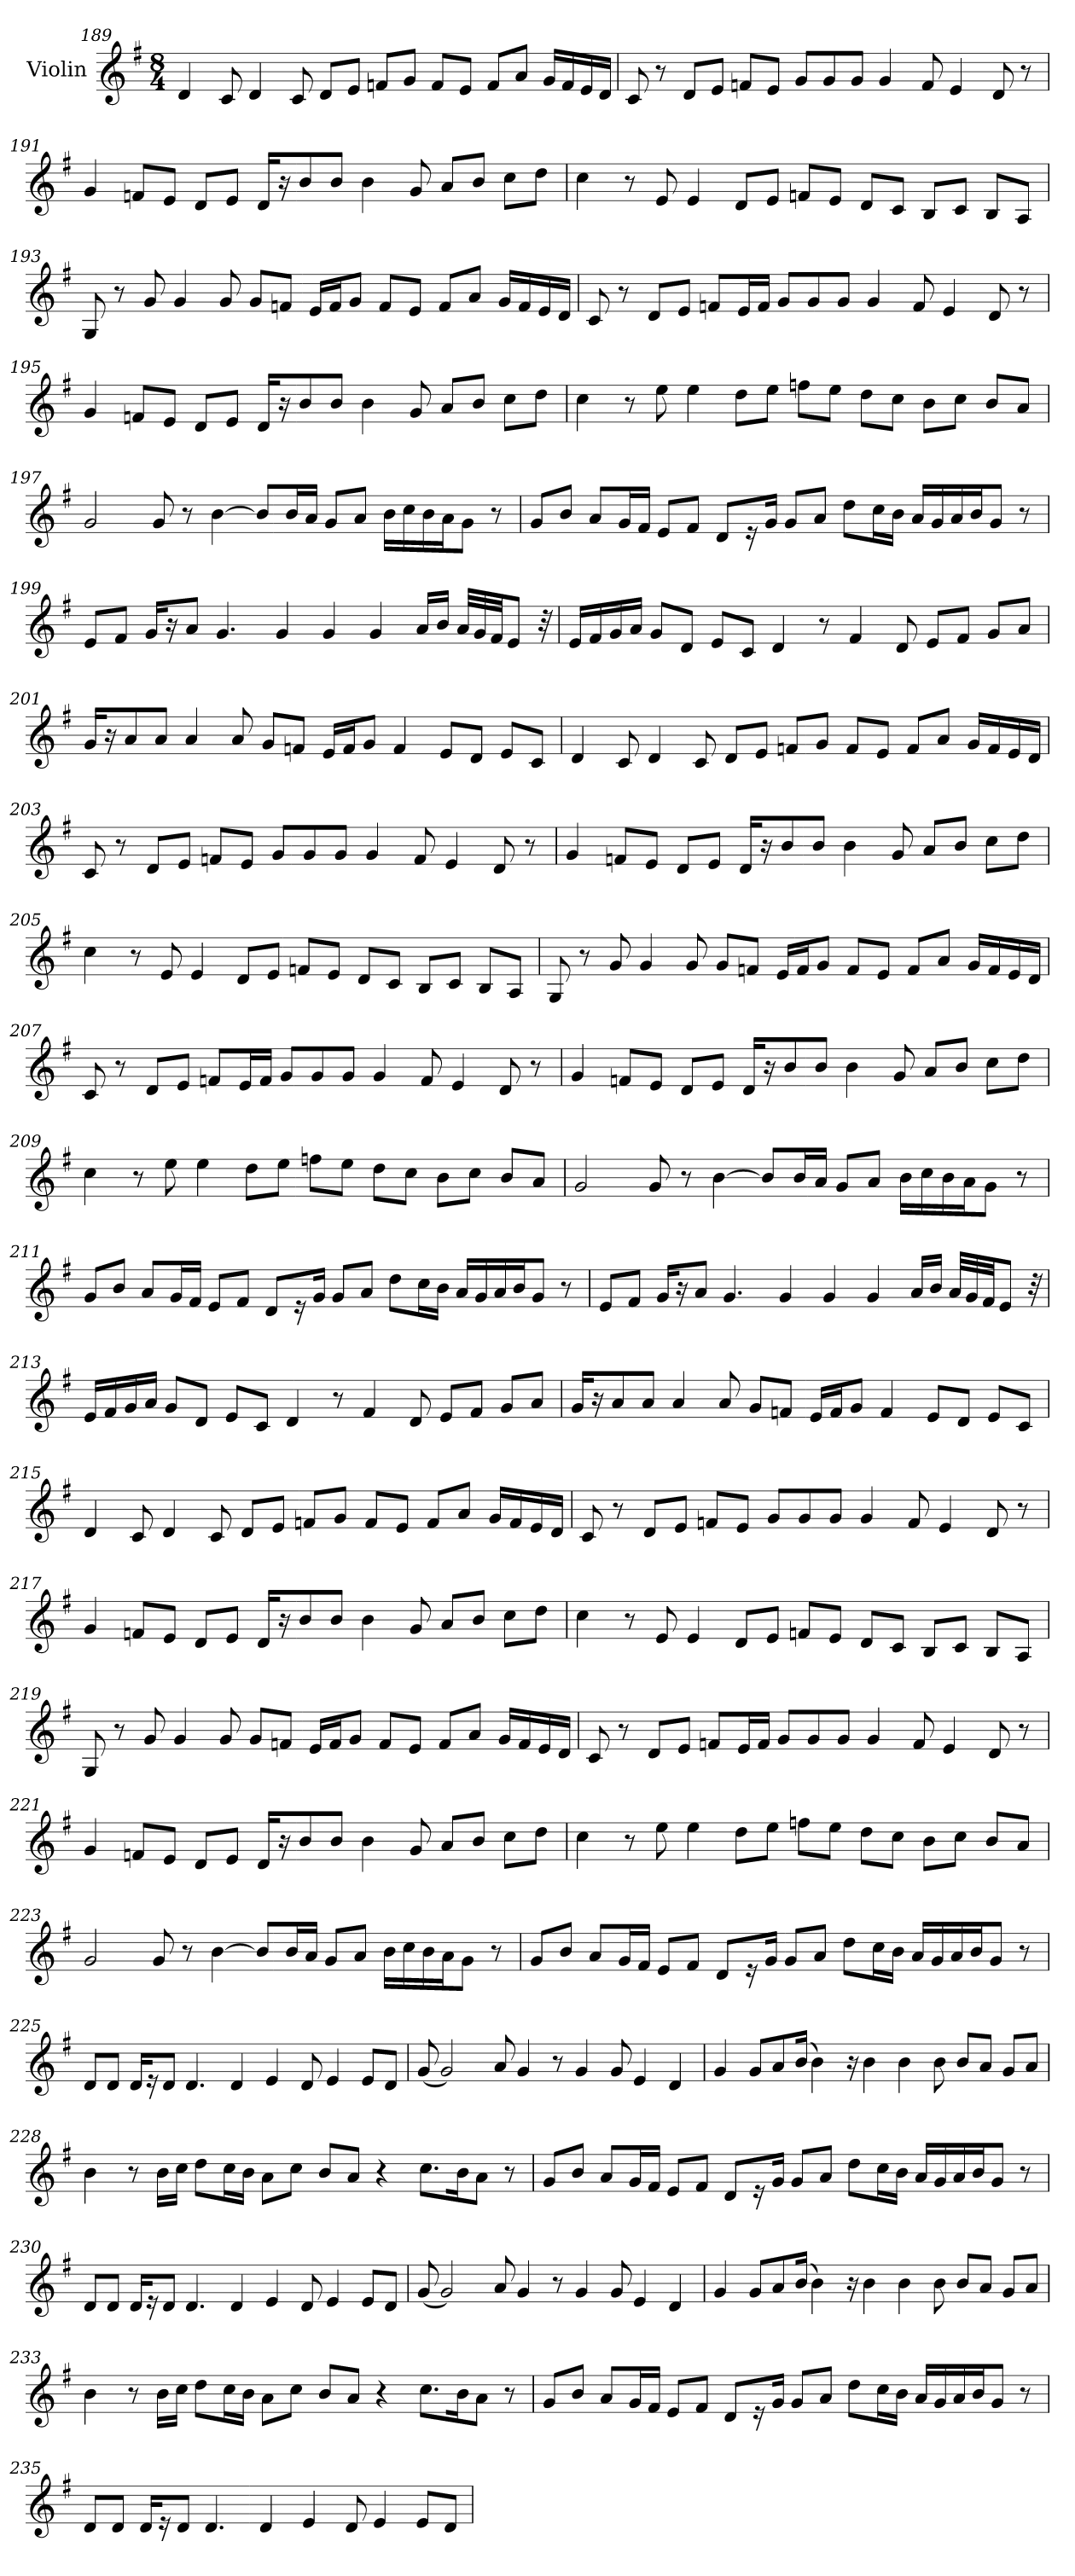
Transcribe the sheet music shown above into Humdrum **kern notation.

**kern
*part1
*staff1
*I"Violin
*clefG2
*k[f#]
*G:
*M8/4
=189
4d/
8c/
4d/
8c/
8d/L
8e/J
8fn/L
8g/J
8f/L
8e/J
8f/L
8a/J
16g/LL
16fi/
16ei/
16di/JJ
!!LO:LB:g=z
=190
8c/
8r
8d/L
8e/J
8fn/L
8e/J
8g/L
8g/
8g/J
4g/
8fi/
4ei/
8di/
8r
=191
4g/
8fni/L
8ei/J
8di/L
8e/J
16d/KL
16r
8b/
8b/J
4b\
8g/
8a/L
8b/J
8cc\L
8dd\J
!!LO:PB:g=z
=192
4cc\
8r
8e/
4e/
8d/L
8e/J
8fni/L
8ei/J
8di/L
8cj/J
8B/L
8c/J
8B/L
8A/J
=193
8G/
8r
8g/
4g/
8g/
8g/L
8fn/J
16e/LL
16f/J
8g/J
8f/L
8e/J
8f/L
8a/J
16g/LL
16fi/
16ei/
16di/JJ
!!LO:LB:g=z
=194
8c/
8r
8d/L
8e/J
8fn/L
16e/L
16f/JJ
8g/L
8g/
8g/J
4g/
8fi/
4ei/
8di/
8r
=195
4g/
8fni/L
8ei/J
8di/L
8e/J
16d/KL
16r
8b/
8b/J
4b\
8g/
8a/L
8b/J
8cc\L
8dd\J
!!LO:LB:g=z
=196
4cc\
8r
8ee\
4ee\
8dd\L
8ee\J
8ffni\L
8eei\J
8ddi\L
8ccj\J
8b\L
8cc\J
8b/L
8a/J
=197
2g/
8g/
8r
[4b\
8b/L]
16bZ/L
16aZ/JJ
8gZ/L
8a/J
16b\LL
16cc\
16bZ\
16aZ\J
8gZ\J
8r
!!LO:LB:g=z
=198
8g/L
8bZ/J
8aZ/L
16gZ/L
16f#/JJ
8e/L
8f#/J
8d/L
16r
16g/Jk
8g/L
8a/J
8dd\L
16cc\L
16bZ\JJ
16aZ/LL
16gZ/
16a/
16b/J
8g/J
8r
=199
8eV/L
8f#V/J
16gV/KL
16r
8a/J
4.g/
4g/
4g/
4g/
16a/LL
16bZ/JJ
32aZ/LLL
32gZ/
32f#/JJ
8e/J
32r
!!LO:LB:g=z
=200
16eV/LL
16f#V/
16gV/
16a/JJ
8g/L
8d/J
8e/L
8c/J
4d/
8r
4f#/
8d/
8eV/L
8f#V/J
8gV/L
8a/J
=201
16g/KL
16r
8a/
8a/J
4a/
8a/
8g/L
8fn/J
16e/LL
16f/J
8g/J
4fi/
8ei/L
8di/J
8e/L
8c/J
!!LO:LB:g=z
=202
4d/
8c/
4d/
8c/
8d/L
8e/J
8fn/L
8g/J
8f/L
8e/J
8f/L
8a/J
16g/LL
16fi/
16ei/
16di/JJ
=203
8c/
8r
8d/L
8e/J
8fn/L
8e/J
8g/L
8g/
8g/J
4g/
8fi/
4ei/
8di/
8r
!!LO:LB:g=z
=204
4g/
8fni/L
8ei/J
8di/L
8e/J
16d/KL
16r
8b/
8b/J
4b\
8g/
8a/L
8b/J
8cc\L
8dd\J
=205
4cc\
8r
8e/
4e/
8d/L
8e/J
8fni/L
8ei/J
8di/L
8cj/J
8B/L
8c/J
8B/L
8A/J
!!LO:LB:g=z
=206
8G/
8r
8g/
4g/
8g/
8g/L
8fn/J
16e/LL
16f/J
8g/J
8f/L
8e/J
8f/L
8a/J
16g/LL
16fi/
16ei/
16di/JJ
=207
8c/
8r
8d/L
8e/J
8fn/L
16e/L
16f/JJ
8g/L
8g/
8g/J
4g/
8fi/
4ei/
8di/
8r
!!LO:PB:g=z
=208
4g/
8fni/L
8ei/J
8di/L
8e/J
16d/KL
16r
8b/
8b/J
4b\
8g/
8a/L
8b/J
8cc\L
8dd\J
=209
4cc\
8r
8ee\
4ee\
8dd\L
8ee\J
8ffni\L
8eei\J
8ddi\L
8ccj\J
8b\L
8cc\J
8b/L
8a/J
!!LO:LB:g=z
=210
2g/
8g/
8r
[4b\
8b/L]
16bZ/L
16aZ/JJ
8gZ/L
8a/J
16b\LL
16cc\
16bZ\
16aZ\J
8gZ\J
8r
=211
8g/L
8bZ/J
8aZ/L
16gZ/L
16f#/JJ
8e/L
8f#/J
8d/L
16r
16g/Jk
8g/L
8a/J
8dd\L
16cc\L
16bZ\JJ
16aZ/LL
16gZ/
16a/
16b/J
8g/J
8r
!!LO:LB:g=z
=212
8eV/L
8f#V/J
16gV/KL
16r
8a/J
4.g/
4g/
4g/
4g/
16a/LL
16bZ/JJ
32aZ/LLL
32gZ/
32f#/JJ
8e/J
32r
=213
16eV/LL
16f#V/
16gV/
16a/JJ
8g/L
8d/J
8e/L
8c/J
4d/
8r
4f#/
8d/
8eV/L
8f#V/J
8gV/L
8a/J
!!LO:LB:g=z
=214
16g/KL
16r
8a/
8a/J
4a/
8a/
8g/L
8fn/J
16e/LL
16f/J
8g/J
4fi/
8ei/L
8di/J
8e/L
8c/J
=215
4d/
8c/
4d/
8c/
8d/L
8e/J
8fn/L
8g/J
8f/L
8e/J
8f/L
8a/J
16g/LL
16fi/
16ei/
16di/JJ
!!LO:LB:g=z
=216
8c/
8r
8d/L
8e/J
8fn/L
8e/J
8g/L
8g/
8g/J
4g/
8fi/
4ei/
8di/
8r
=217
4g/
8fni/L
8ei/J
8di/L
8e/J
16d/KL
16r
8b/
8b/J
4b\
8g/
8a/L
8b/J
8cc\L
8dd\J
!!LO:LB:g=z
=218
4cc\
8r
8e/
4e/
8d/L
8e/J
8fni/L
8ei/J
8di/L
8cj/J
8B/L
8c/J
8B/L
8A/J
=219
8G/
8r
8g/
4g/
8g/
8g/L
8fn/J
16e/LL
16f/J
8g/J
8f/L
8e/J
8f/L
8a/J
16g/LL
16fi/
16ei/
16di/JJ
!!LO:LB:g=z
=220
8c/
8r
8d/L
8e/J
8fn/L
16e/L
16f/JJ
8g/L
8g/
8g/J
4g/
8fi/
4ei/
8di/
8r
=221
4g/
8fni/L
8ei/J
8di/L
8e/J
16d/KL
16r
8b/
8b/J
4b\
8g/
8a/L
8b/J
8cc\L
8dd\J
!!LO:LB:g=z
=222
4cc\
8r
8ee\
4ee\
8dd\L
8ee\J
8ffni\L
8eei\J
8ddi\L
8ccj\J
8b\L
8cc\J
8b/L
8a/J
=223
2g/
8g/
8r
[4b\
8b/L]
16bZ/L
16aZ/JJ
8gZ/L
8a/J
16b\LL
16cc\
16bZ\
16aZ\J
8gZ\J
8r
!!LO:PB:g=z
=224
8g/L
8bZ/J
8aZ/L
16gZ/L
16f#/JJ
8e/L
8f#/J
8d/L
16r
16g/Jk
8g/L
8a/J
8dd\L
16cc\L
16bZ\JJ
16aZ/LL
16gZ/
16a/
16b/J
8g/J
8r
=225
8d/L
8d/J
16d/KL
16r
8d/J
4.d/
4d/
4e/
8d/
4e/
8e/L
8d/J
!!LO:LB:g=z
=226
(<8g/
2g/)
8a/
4g/
8r
4g/
8g/
4e/
4d/
=227
4g/
8g/L
8a/
(>16b/Jk
4b\)
16r
4b\
4b\
8b\
8bZ/L
8aZ/J
8gZ/L
8a/J
!!LO:LB:g=z
=228
4b\
8r
16b\LL
16cc\JJ
8dd\L
16cc\L
16b\JJ
8a\L
8cc\J
8b/L
8a/J
4r
8.cc\L
16b\K
8a\J
8r
=229
8g/L
8bZ/J
8aZ/L
16gZ/L
16f#/JJ
8e/L
8f#/J
8d/L
16r
16g/Jk
8g/L
8a/J
8dd\L
16cc\L
16bZ\JJ
16aZ/LL
16gZ/
16a/
16b/J
8g/J
8r
!!LO:LB:g=z
=230
8d/L
8d/J
16d/KL
16r
8d/J
4.d/
4d/
4e/
8d/
4e/
8e/L
8d/J
=231
(<8g/
2g/)
8a/
4g/
8r
4g/
8g/
4e/
4d/
!!LO:LB:g=z
=232
4g/
8g/L
8a/
(>16b/Jk
4b\)
16r
4b\
4b\
8b\
8bZ/L
8aZ/J
8gZ/L
8a/J
=233
4b\
8r
16b\LL
16cc\JJ
8dd\L
16cc\L
16b\JJ
8a\L
8cc\J
8b/L
8a/J
4r
8.cc\L
16b\K
8a\J
8r
!!LO:LB:g=z
=234
8g/L
8bZ/J
8aZ/L
16gZ/L
16f#/JJ
8e/L
8f#/J
8d/L
16r
16g/Jk
8g/L
8a/J
8dd\L
16cc\L
16bZ\JJ
16aZ/LL
16gZ/
16a/
16b/J
8g/J
8r
=235
8d/L
8d/J
16d/KL
16r
8d/J
4.d/
4d/
4e/
8d/
4e/
8e/L
8d/J
=
*-
